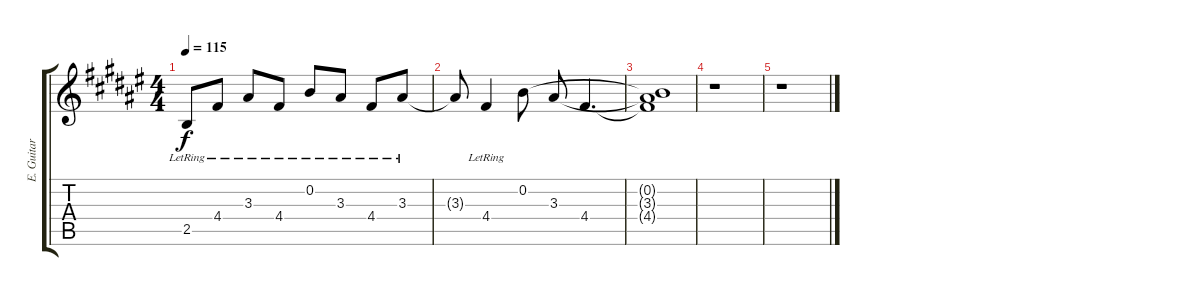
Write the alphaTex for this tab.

\track ("E. Guitar II" "E. Guitar ") {instrument electricguitarclean}
\staff {score tabs}
\tuning (E4 B3 G3 D3 A2 E2) {hide}
\ts (4 4)
\tempo 115
\clef g2
\ks f#
2.5{lr}.8{dy f} 4.4{lr}.8 3.3{lr}.8 4.4{lr}.8 0.2{lr}.8 3.3{lr}.8 4.4{lr}.8 3.3{lr}.8 |
3.3{t}.8 4.4{lr}.4 0.2.8 3.3.8 4.4.4{d} |
(0.2{t} 3.3{t} 4.4{t}).1 |
r.1 |
r.1
